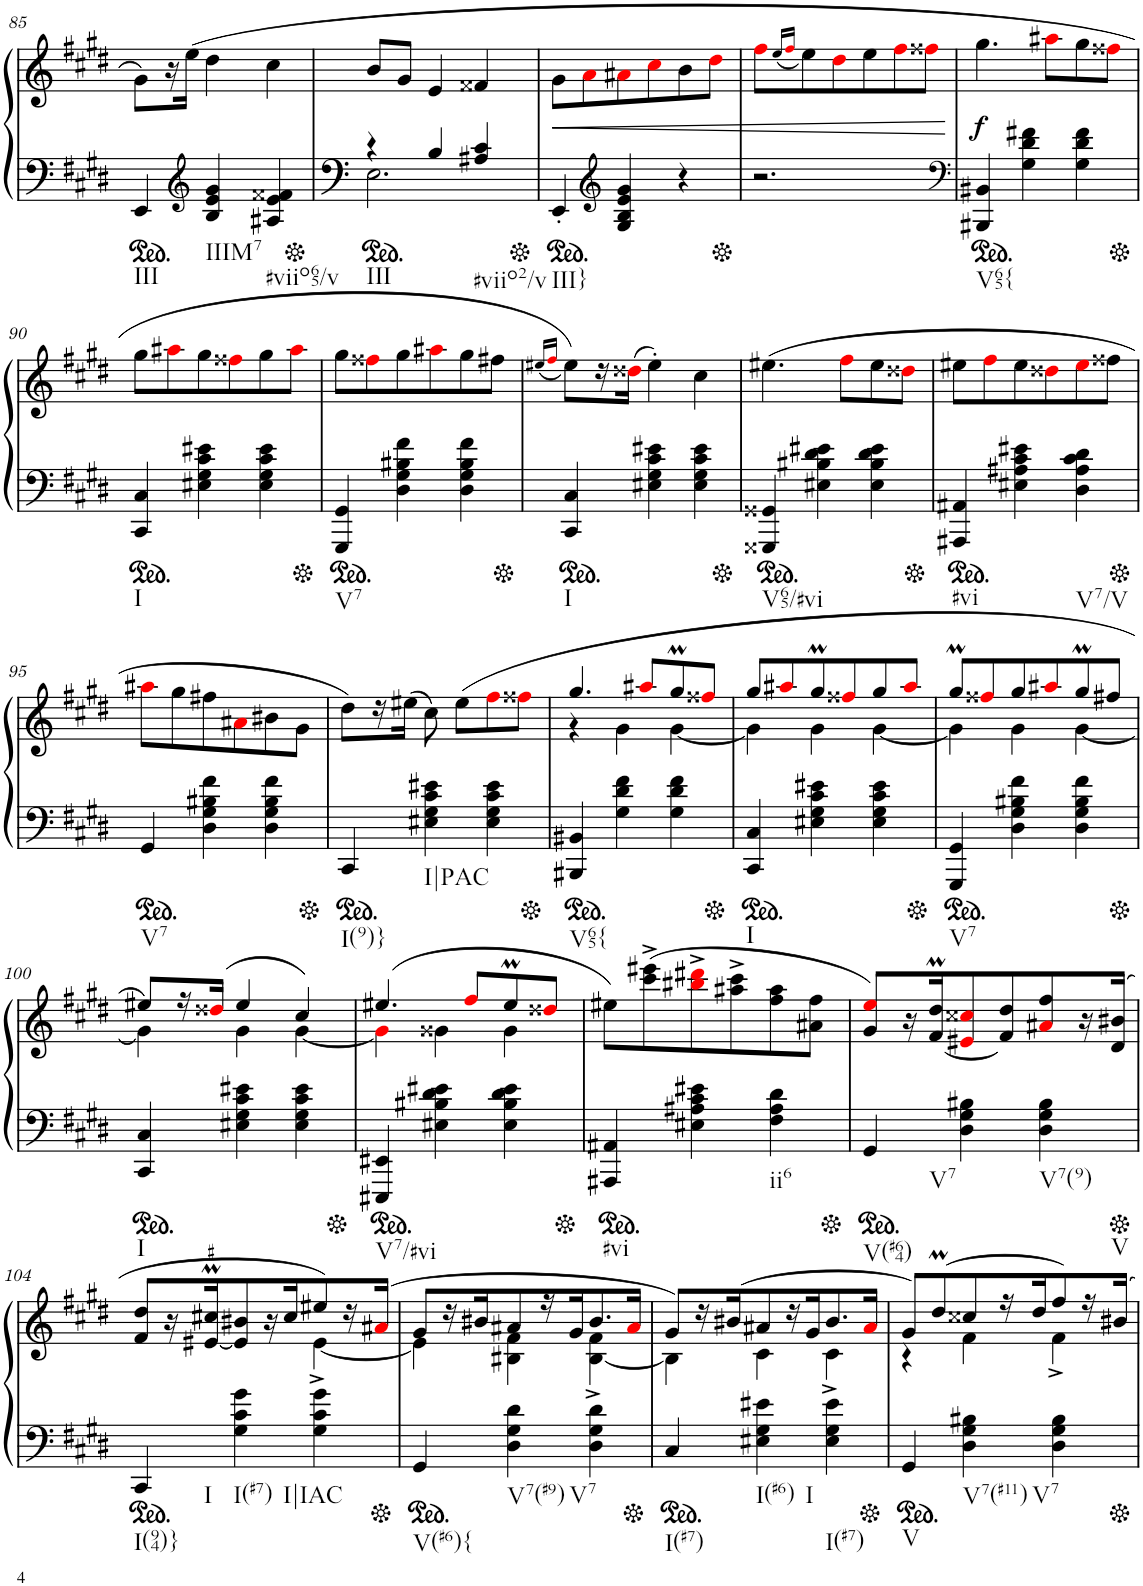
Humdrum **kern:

**kern	**kern	**dynam
*part2	*part1	*part1
*staff2	*staff1	*staff1
*I"Piano	*I"Piano	*
*I'Pno	*I'Pno	*
!!LO:PB:g=z
*clefF4	*clefG2	*
*k[f#c#g#d#]	*k[f#c#g#d#]	*
*c#:	*c#:	*
*M3/4	*M3/4	*
*ped	*	*
=85	=85	=85
!LO:TX:b:t=III	!	!
4EE/	8g#\L	.
.	16r	.
.	(16ee\JJ	.
*clefG2	*	*
!LO:TX:b:t=IIIM7	!	!
4B/ 4e/ 4g#/	4dd#\	.
!LO:TX:b:t=#viio65/v	!	!
4A#X/ 4e/ 4f##X/	4cc#\	.
=86	=86	=86
*Xped	*	*
*ped	*	*
*^	*	*
!LO:TX:b:t=III	!	!	!
4r	2.E\	8b/L	.
.	.	8g#/J	.
4B/	.	4e/	.
!LO:TX:b:t=#viio2/v	!	!	!
4A#X/ 4c#/	.	4f##X/	.
*v	*v	*	*
=87	=87	=87
*Xped	*	*
*ped	*	*
!LO:TX:b:t=III}	!	!
!	!	!LO:HP:b
4EE'/	8g#\L	<
.	8ai\	.
*clefG2	*	*
4G#/ 4B/ 4e/ 4g#/	8a#Xi\	.
.	8cc#i\	.
4r	8b\	.
.	8dd#i\J	.
=88	=88	=88
*Xped	*	*
2.r	8ff#i\L	.
.	(16qee/LL	.
.	16qff#i/JJ	.
.	8ee\)	.
.	8dd#i\	.
.	8ee\	.
.	8ff#i\	.
.	8ff##Xi\J	.
.	.	[
=89	=89	=89
*clefF4	*	*
*ped	*	*
!LO:TX:b:t=V65{	!	!
!	!	!LO:DY:b
4BBB#X/ 4BB#X/	4.gg#\	f
4G#\ 4d#\ 4f#X\	.	.
.	8aa#Xi\L	.
4G#\ 4d#\ 4f#\	8gg#\	.
.	8ff##Xi\J	.
!!LO:LB:g=z
=90	=90	=90
*Xped	*	*
*ped	*	*
!LO:TX:b:t=I	!	!
4CC#/ 4C#/	8gg#\L	.
.	8aa#Xi\	.
4E#X\ 4G#\ 4c#\ 4e#X\	8gg#\	.
.	8ff##Xi\	.
4E#\ 4G#\ 4c#\ 4e#\	8gg#\	.
.	8aa#i\J	.
=91	=91	=91
*Xped	*	*
*ped	*	*
!LO:TX:b:t=V7	!	!
4GGG#/ 4GG#/	8gg#\L	.
.	8ff##Xi\	.
4D#\ 4G#\ 4B#X\ 4f#\	8gg#\	.
.	8aa#Xi\	.
4D#\ 4G#\ 4B#\ 4f#\	8gg#\	.
.	8ff#X\J	.
=92	=92	=92
.	(16qee#X/LL	.
.	16qff#i/JJ	.
*Xped	*	*
*ped	*	*
!LO:TX:b:t=I	!	!
4CC#/ 4C#/	8ee#\L))	.
.	16r	.
.	(16dd##Xi\JJ	.
4E#X\ 4G#\ 4c#\ 4e#X\	4ee#'\)	.
4E#\ 4G#\ 4c#\ 4e#\	4cc#\	.
=93	=93	=93
*Xped	*	*
*ped	*	*
!LO:TX:b:t=V65/#vi	!	!
4GGG##X/ 4GG##X/	(4.ee#X\	.
4E#X\ 4B#X\ 4d#\ 4e#X\	.	.
.	8ff#i\L	.
4E#\ 4B#\ 4d#\ 4e#\	8ee#\	.
.	8dd##Xi\J	.
=94	=94	=94
*Xped	*	*
*ped	*	*
!LO:TX:b:t=#vi	!	!
4AAA#X/ 4AA#X/	8ee#X\L	.
.	8ff#i\	.
4E#X\ 4A#X\ 4c#\ 4e#X\	8ee#\	.
.	8dd##Xi\	.
!LO:TX:b:t=V7/V	!	!
4D#\ 4A#\ 4c#\ 4d#\	8ee#i\	.
.	8ff##X\J	.
!!LO:LB:g=z
=95	=95	=95
*Xped	*	*
*ped	*	*
!LO:TX:b:t=V7	!	!
4GG#/	8aa#Xi\L	.
.	8gg#\	.
4D#\ 4G#\ 4B#X\ 4f#\	8ff#X\	.
.	8a#Xi\	.
4D#\ 4G#\ 4B#\ 4f#\	8b#X\	.
.	8g#\J	.
=96	=96	=96
*Xped	*	*
*ped	*	*
!LO:TX:b:t=I(9)}	!	!
4CC#/	8dd#\L)	.
.	16r	.
.	(16ee#X\JJ	.
!LO:TX:b:t=I|PAC	!	!
4E#X\ 4G#\ 4c#\ 4e#X\	8cc#\)	.
.	(8ee#\L	.
4E#\ 4G#\ 4c#\ 4e#\	8ff#i\	.
.	8ff##Xi\J	.
=97	=97	=97
*Xped	*	*
*ped	*	*
*	*^	*
!LO:TX:b:t=V65{	!	!	!
4BBB#X/ 4BB#X/	4.gg#/	4r	.
4G#\ 4d#\ 4f#\	.	4g#\	.
.	8aa#Xi/L	.	.
4G#\ 4d#\ 4f#\	8gg#m/	[4g#\	.
.	8ff##Xi/J	.	.
=98	=98	=98	=98
*Xped	*	*	*
*ped	*	*	*
!LO:TX:b:t=I	!	!	!
4CC#/ 4C#/	8gg#/L	4g#\]	.
.	8aa#Xi/	.	.
4E#X\ 4G#\ 4c#\ 4e#X\	8gg#m/	4g#\	.
.	8ff##Xi/	.	.
4E#\ 4G#\ 4c#\ 4e#\	8gg#/	[4g#\	.
.	8aa#i/J	.	.
=99	=99	=99	=99
*Xped	*	*	*
*ped	*	*	*
!LO:TX:b:t=V7	!	!	!
4GGG#/ 4GG#/	8gg#m/L	4g#\]	.
.	8ff##Xi/	.	.
4D#\ 4G#\ 4B#X\ 4f#\	8gg#/	4g#\	.
.	8aa#Xi/	.	.
4D#\ 4G#\ 4B#\ 4f#\	8gg#m/	[4g#\	.
.	8ff#X/J	.	.
!!LO:LB:g=z	!!
=100	=100	=100	=100
*Xped	*	*	*
*ped	*	*	*
!LO:TX:b:t=I	!	!	!
4CC#/ 4C#/	8ee#X/L)	4g#\]	.
.	16r	.	.
.	(16dd##Xi/JJ	.	.
4E#X\ 4G#\ 4c#\ 4e#X\	4ee#/	4g#\	.
4E#\ 4G#\ 4c#\ 4e#\	4cc#/)	[4g#\	.
=101	=101	=101	=101
*Xped	*	*	*
*ped	*	*	*
!LO:TX:b:t=V7/#vi	!	!	!
4EEE#X/ 4EE#X/	(4.ee#X/	4g#i\]	.
4E#X\ 4B#X\ 4d#\ 4e#X\	.	4g##X\	.
.	8ff#i/L	.	.
4E#\ 4B#\ 4d#\ 4e#\	8ee#m/	4g##\	.
.	8dd##Xi/J	.	.
*	*v	*v	*
=102	=102	=102
*Xped	*	*
*ped	*	*
!LO:TX:b:t=#vi	!	!
4AAA#X/ 4AA#X/	8ee#X\L)	.
.	(8ccc#\^ 8eee#X\^	.
4E#X\ 4A#X\ 4c#\ 4e#X\	8bb#Xi\^ 8ddd#Xi\^	.
.	8aa#X\^ 8ccc#\^	.
!LO:TX:b:t=ii6	!	!
4F#\ 4A#\ 4d#\	8ff#\ 8aa#\	.
.	8a#X\ 8ff#\J	.
=103	=103	=103
*Xped	*	*
*ped	*	*
!LO:TX:b:t=V(#64)	!	!
!LO:TX:b:t=V7	!	!
4GG#/	8g#/ 8eei/L)	.
.	16r	.
.	[16f#/M 16dd#/MJ	.
4D#\ 4G#\ 4B#X\	8e#Xi/ 8cc##Xi/	.
.	8f#/] 8dd#/	.
!LO:TX:b:t=V7(9)	!	!
!LO:TX:b:t=V	!	!
4D#\ 4G#\ 4B#\	8a#Xi/ 8ff#/	.
.	16r	.
.	(>16d#/ 16b#X/JJ	.
!!LO:LB:g=z
=104	=104	=104
*Xped	*	*
*ped	*	*
*	*^	*
!LO:TX:b:t=I(94)}	!	!	!
!LO:TX:b:t=I	!	!	!
4CC#/	8f#/ 8dd#/L	2ryy	.
.	16r	.	.
!	!LO:MOR:acc=#	!	!
.	[16e#X/m 16cc#X/mJ	.	.
!LO:TX:b:t=I(#7)	!	!	!
!LO:TX:b:t=I|IAC	!	!	!
4G#\ 4c#\ 4g#\	8e#/] 8b#X/	.	.
.	16r	.	.
.	16cc#/J	.	.
4G#\ 4c#\ 4g#\	8ee#X/)	[4e#^\	.
.	16r	.	.
.	(16a#Xi/JJ	.	.
=105	=105	=105	=105
*Xped	*	*	*
*ped	*	*	*
!LO:TX:b:t=V(#6){	!	!	!
4GG#/	8g#/L	4e#\]	.
.	16r	.	.
.	16b#X/J	.	.
!LO:TX:b:t=V7(#9)	!	!	!
!LO:TX:b:t=V7	!	!	!
4D#\ 4G#\ 4d#\	8a#X/	4B#X\ 4f#\	.
.	16r	.	.
.	16g#/J	.	.
4D#\ 4G#\ 4d#\	8.b#/	[4B#\^ 4f#\^	.
.	16a#i/Jk	.	.
=106	=106	=106	=106
*Xped	*	*	*
*ped	*	*	*
!LO:TX:b:t=I(#7)	!	!	!
4C#/	8g#/L)	4B#\]	.
.	16r	.	.
.	(16b#X/J	.	.
!LO:TX:b:t=I(#6)	!	!	!
!LO:TX:b:t=I	!	!	!
4E#X\ 4G#\ 4e#X\	8a#X/	4c#\	.
.	16r	.	.
.	16g#/J	.	.
!LO:TX:b:t=I(#7)	!	!	!
4E#\ 4G#\ 4e#\	8.b#/	4c#^\	.
.	16a#i/Jk	.	.
=107	=107	=107	=107
*Xped	*	*	*
*ped	*	*	*
!LO:TX:b:t=V	!	!	!
4GG#/	8g#/L)	4r	.
.	(8dd#m/	.	.
!LO:TX:b:t=V7(#11)	!	!	!
!LO:TX:b:t=V7	!	!	!
4D#\ 4G#\ 4B#X\	8cc##X/	4f#\	.
.	16r	.	.
.	16dd#/J	.	.
4D#\ 4G#\ 4B#\	8ff#/)	4f#^\	.
.	16r	.	.
.	16b#X/JJ	.	.
*	*v	*v	*
*Xped	*	*
=	=	=
*-	*-	*-
